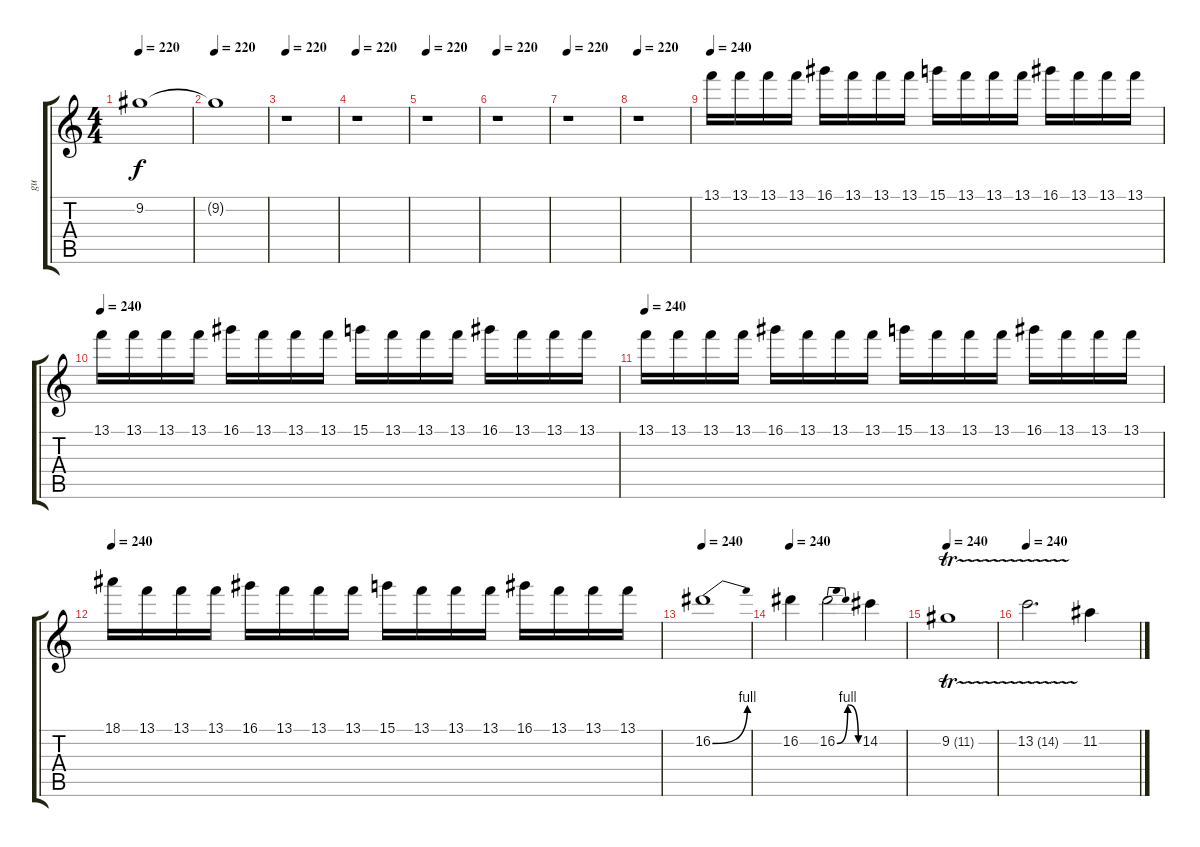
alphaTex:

\track ("gu" "gu") {instrument distortionguitar}
\staff {score tabs}
\tuning (E4 B3 G3 D3 A2 E2) {hide}
\ts (4 4)
\tempo 220
\clef g2
\ks c
9.2.1{dy f} |
\tempo 220
9.2{t}.1 |
\tempo 220
r.1 |
\tempo 220
r.1 |
\tempo 220
r.1 |
\tempo 220
r.1 |
\tempo 220
r.1 |
\tempo 220
r.1 |
\tempo 240
13.1.16 13.1.16 13.1.16 13.1.16 16.1.16 13.1.16 13.1.16 13.1.16 15.1.16 13.1.16 13.1.16 13.1.16 16.1.16 13.1.16 13.1.16 13.1.16 |
\tempo 240
13.1.16 13.1.16 13.1.16 13.1.16 16.1.16 13.1.16 13.1.16 13.1.16 15.1.16 13.1.16 13.1.16 13.1.16 16.1.16 13.1.16 13.1.16 13.1.16 |
\tempo 240
13.1.16 13.1.16 13.1.16 13.1.16 16.1.16 13.1.16 13.1.16 13.1.16 15.1.16 13.1.16 13.1.16 13.1.16 16.1.16 13.1.16 13.1.16 13.1.16 |
\tempo 240
18.1.16 13.1.16 13.1.16 13.1.16 16.1.16 13.1.16 13.1.16 13.1.16 15.1.16 13.1.16 13.1.16 13.1.16 16.1.16 13.1.16 13.1.16 13.1.16 |
\tempo 240
16.2{be (bend 0 0 60 4)}.1 |
\tempo 240
16.2.4 16.2{be (bendrelease 0 0 30 4 30 4 60 0)}.2 14.2.4 |
\tempo 240
9.2{tr (11 16)}.1 |
\tempo 240
13.2{tr (14 16)}.2{d} 11.2.4
